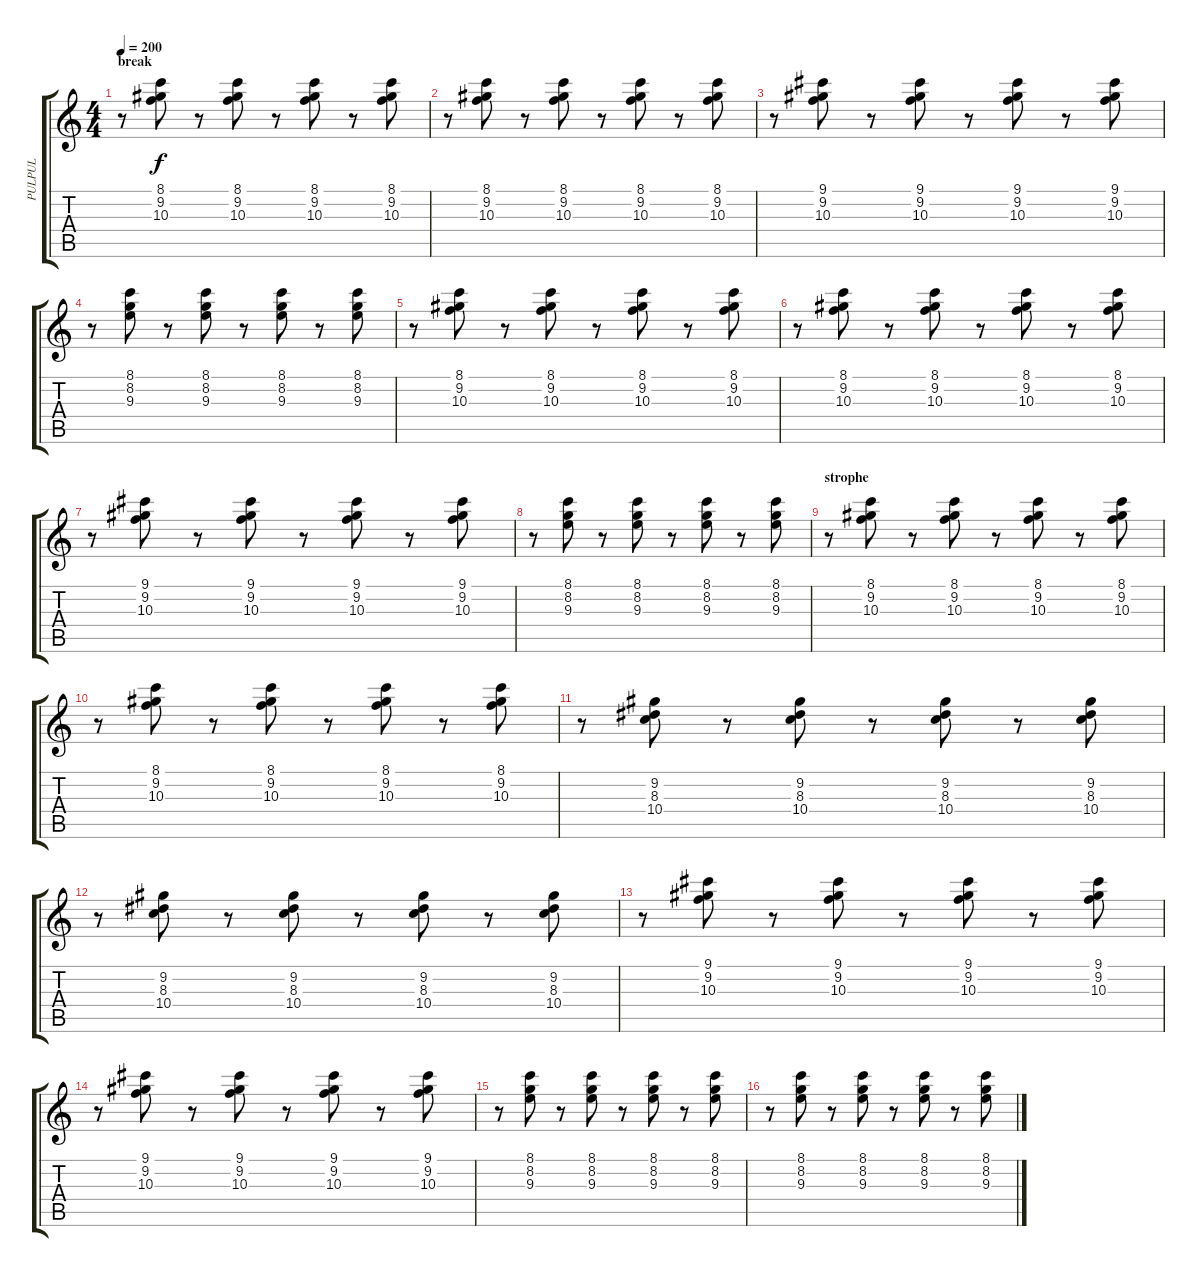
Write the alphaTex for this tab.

\track ("PULPUL" "PULPUL") {instrument electricguitarclean}
\staff {score tabs}
\tuning (E4 B3 G3 D3 A2 E2) {hide}
\ts (4 4)
\section ("" "break")
\tempo 200
\clef g2
\ks c
r.8{dy f volume 16 instrument electricguitarclean} (8.1 9.2 10.3).8 r.8 (8.1 9.2 10.3).8 r.8 (8.1 9.2 10.3).8 r.8 (8.1 9.2 10.3).8 |
r.8 (8.1 9.2 10.3).8 r.8 (8.1 9.2 10.3).8 r.8 (8.1 9.2 10.3).8 r.8 (8.1 9.2 10.3).8 |
r.8 (9.1 9.2 10.3).8 r.8 (9.1 9.2 10.3).8 r.8 (9.1 9.2 10.3).8 r.8 (9.1 9.2 10.3).8 |
r.8 (8.1 8.2 9.3).8 r.8 (8.1 8.2 9.3).8 r.8 (8.1 8.2 9.3).8 r.8 (8.1 8.2 9.3).8 |
r.8 (8.1 9.2 10.3).8 r.8 (8.1 9.2 10.3).8 r.8 (8.1 9.2 10.3).8 r.8 (8.1 9.2 10.3).8 |
r.8 (8.1 9.2 10.3).8 r.8 (8.1 9.2 10.3).8 r.8 (8.1 9.2 10.3).8 r.8 (8.1 9.2 10.3).8 |
r.8 (9.1 9.2 10.3).8 r.8 (9.1 9.2 10.3).8 r.8 (9.1 9.2 10.3).8 r.8 (9.1 9.2 10.3).8 |
r.8 (8.1 8.2 9.3).8 r.8 (8.1 8.2 9.3).8 r.8 (8.1 8.2 9.3).8 r.8 (8.1 8.2 9.3).8 |
\section ("" "strophe")
r.8 (8.1 9.2 10.3).8 r.8 (8.1 9.2 10.3).8 r.8 (8.1 9.2 10.3).8 r.8 (8.1 9.2 10.3).8 |
r.8 (8.1 9.2 10.3).8 r.8 (8.1 9.2 10.3).8 r.8 (8.1 9.2 10.3).8 r.8 (8.1 9.2 10.3).8 |
r.8 (9.2 8.3 10.4).8 r.8 (9.2 8.3 10.4).8 r.8 (9.2 8.3 10.4).8 r.8 (9.2 8.3 10.4).8 |
r.8 (9.2 8.3 10.4).8 r.8 (9.2 8.3 10.4).8 r.8 (9.2 8.3 10.4).8 r.8 (9.2 8.3 10.4).8 |
r.8 (9.1 9.2 10.3).8 r.8 (9.1 9.2 10.3).8 r.8 (9.1 9.2 10.3).8 r.8 (9.1 9.2 10.3).8 |
r.8 (9.1 9.2 10.3).8 r.8 (9.1 9.2 10.3).8 r.8 (9.1 9.2 10.3).8 r.8 (9.1 9.2 10.3).8 |
r.8 (8.1 8.2 9.3).8 r.8 (8.1 8.2 9.3).8 r.8 (8.1 8.2 9.3).8 r.8 (8.1 8.2 9.3).8 |
r.8 (8.1 8.2 9.3).8 r.8 (8.1 8.2 9.3).8 r.8 (8.1 8.2 9.3).8 r.8 (8.1 8.2 9.3).8
